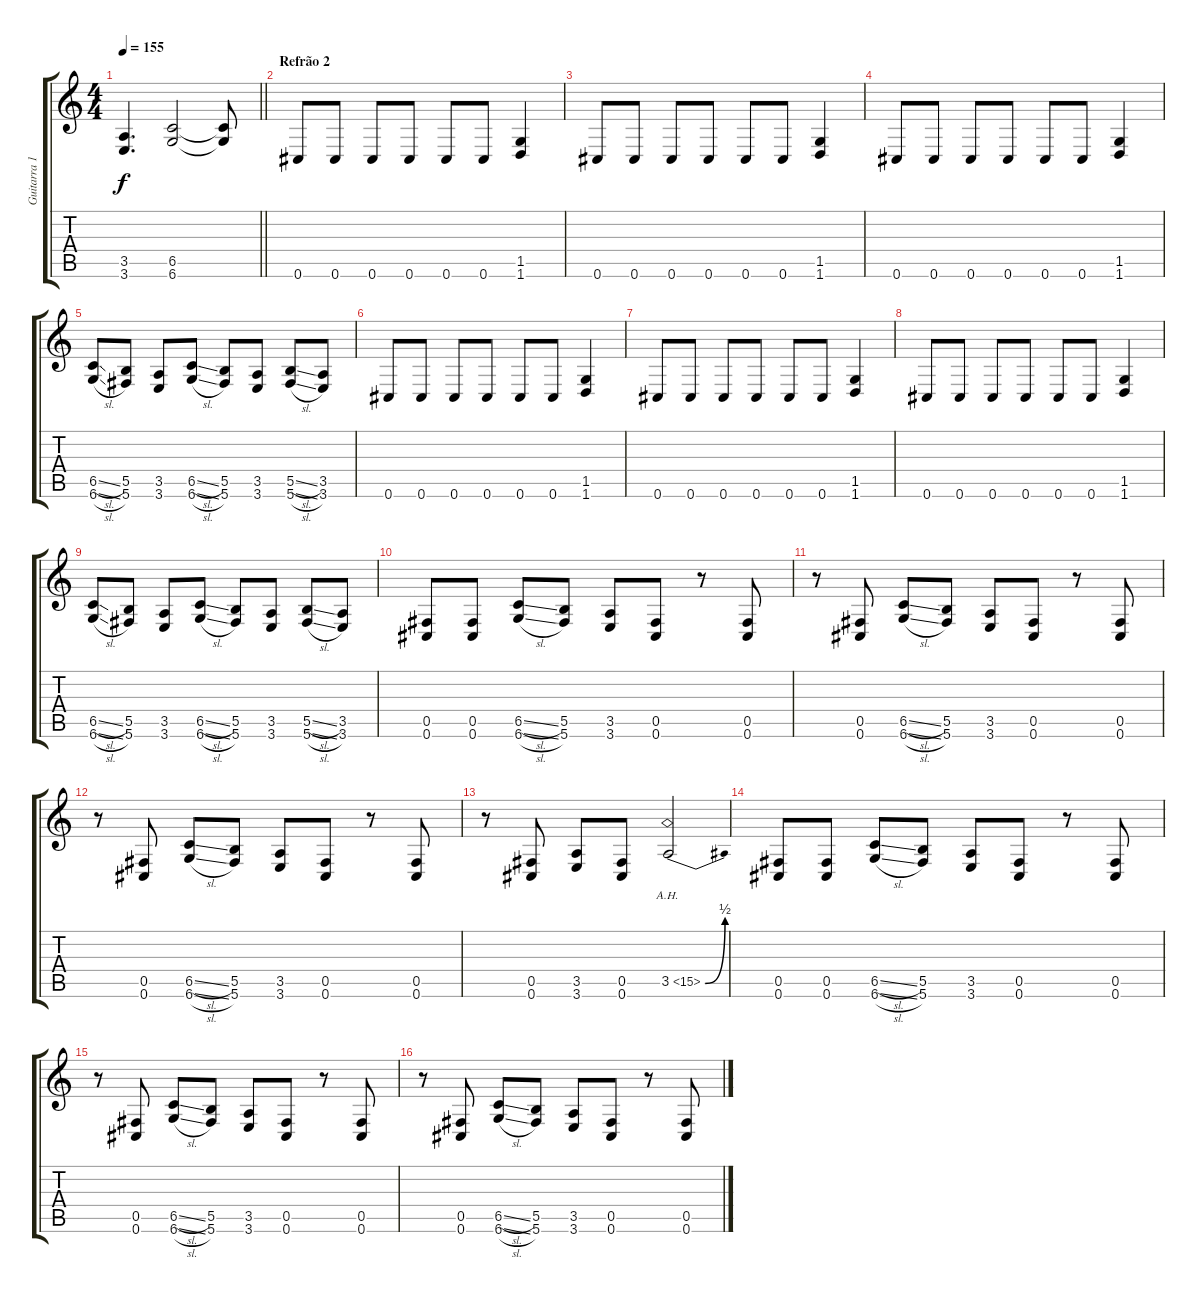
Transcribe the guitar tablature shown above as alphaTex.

\track ("Guitarra 1 -Zakk Wylde" "Guitarra 1") {instrument distortionguitar}
\staff {score tabs}
\tuning (Db4 Ab3 E3 B2 Gb2 Db2) {hide}
\ts (4 4)
\tempo 155
\clef g2
\barLineRight lightlight
\ks c
(3.5 3.6).4{d dy f} (6.5 6.6).2 (6.5{t} 6.6{t}).8 |
\section ("" "Refrão 2")
0.6.8 0.6.8 0.6.8 0.6.8 0.6.8 0.6.8 (1.5 1.6).4 |
0.6.8 0.6.8 0.6.8 0.6.8 0.6.8 0.6.8 (1.5 1.6).4 |
0.6.8 0.6.8 0.6.8 0.6.8 0.6.8 0.6.8 (1.5 1.6).4 |
(6.5{sl} 6.6{sl}).8 (5.5 5.6).8 (3.5 3.6).8 (6.5{sl} 6.6{sl}).8 (5.5 5.6).8 (3.5 3.6).8 (5.5{sl} 5.6{sl}).8 (3.5 3.6).8 |
0.6.8 0.6.8 0.6.8 0.6.8 0.6.8 0.6.8 (1.5 1.6).4 |
0.6.8 0.6.8 0.6.8 0.6.8 0.6.8 0.6.8 (1.5 1.6).4 |
0.6.8 0.6.8 0.6.8 0.6.8 0.6.8 0.6.8 (1.5 1.6).4 |
(6.5{sl} 6.6{sl}).8 (5.5 5.6).8 (3.5 3.6).8 (6.5{sl} 6.6{sl}).8 (5.5 5.6).8 (3.5 3.6).8 (5.5{sl} 5.6{sl}).8 (3.5 3.6).8 |
(0.5 0.6).8 (0.5 0.6).8 (6.5{sl} 6.6{sl}).8 (5.5 5.6).8 (3.5 3.6).8 (0.5 0.6).8 r.8 (0.5 0.6).8 |
r.8 (0.5 0.6).8 (6.5{sl} 6.6{sl}).8 (5.5 5.6).8 (3.5 3.6).8 (0.5 0.6).8 r.8 (0.5 0.6).8 |
r.8 (0.5 0.6).8 (6.5{sl} 6.6{sl}).8 (5.5 5.6).8 (3.5 3.6).8 (0.5 0.6).8 r.8 (0.5 0.6).8 |
r.8 (0.5 0.6).8 (3.5 3.6).8 (0.5 0.6).8 3.5{be (bend 0 0 60 2) ah 12}.2 |
(0.5 0.6).8 (0.5 0.6).8 (6.5{sl} 6.6{sl}).8 (5.5 5.6).8 (3.5 3.6).8 (0.5 0.6).8 r.8 (0.5 0.6).8 |
r.8 (0.5 0.6).8 (6.5{sl} 6.6{sl}).8 (5.5 5.6).8 (3.5 3.6).8 (0.5 0.6).8 r.8 (0.5 0.6).8 |
r.8 (0.5 0.6).8 (6.5{sl} 6.6{sl}).8 (5.5 5.6).8 (3.5 3.6).8 (0.5 0.6).8 r.8 (0.5 0.6).8
